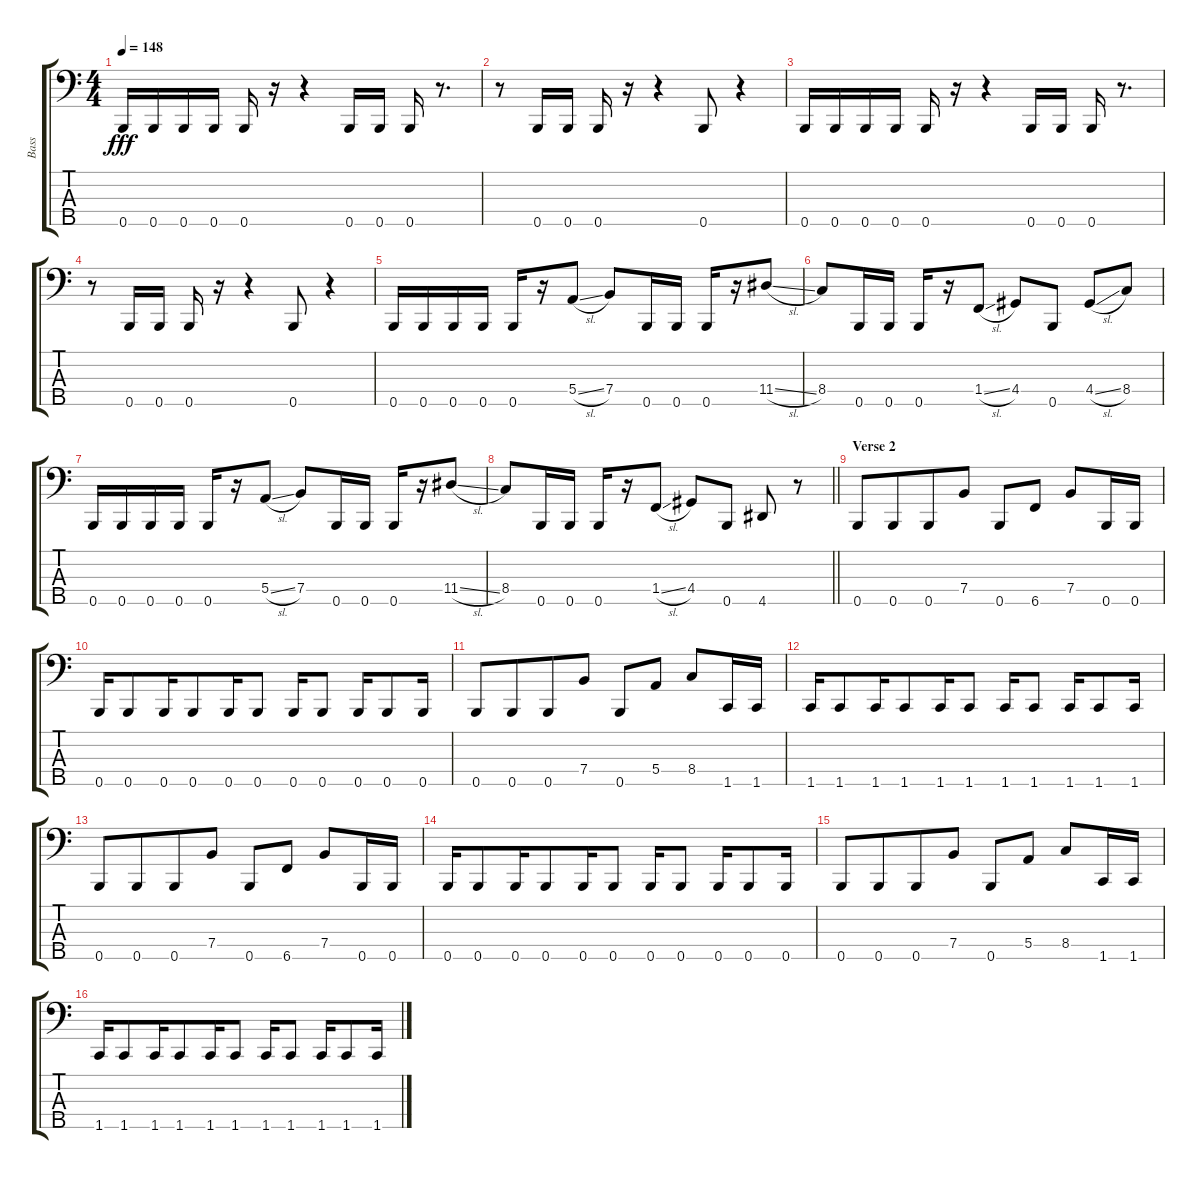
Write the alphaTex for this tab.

\track ("Bass" "Bass") {instrument electricbassfinger}
\staff {score tabs}
\tuning (G2 D2 A1 E1 B0) {hide}
\ts (4 4)
\tempo 148
\clef f4
\ks c
0.5.16{dy fff beam merge} 0.5.16 0.5.16{beam merge} 0.5.16 0.5.16 r.16{beam merge} r.4 0.5.16{beam merge} 0.5.16 0.5.16 r.8{d} |
r.8 0.5.16 0.5.16 0.5.16 r.16 r.4 0.5.8 r.4 |
0.5.16{beam merge} 0.5.16 0.5.16{beam merge} 0.5.16 0.5.16 r.16{beam merge} r.4 0.5.16{beam merge} 0.5.16 0.5.16 r.8{d} |
r.8 0.5.16 0.5.16 0.5.16 r.16 r.4 0.5.8 r.4 |
0.5.16{beam merge} 0.5.16 0.5.16{beam merge} 0.5.16 0.5.16 r.16{beam merge} 5.4{sl}.8 7.4.8 0.5.16{beam merge} 0.5.16 0.5.16 r.16 11.4{sl}.8 |
8.4.8 0.5.16 0.5.16 0.5.16 r.16 1.4{sl}.8 4.4.8 0.5.8 4.4{sl}.8 8.4.8 |
0.5.16{beam merge} 0.5.16 0.5.16{beam merge} 0.5.16 0.5.16 r.16{beam merge} 5.4{sl}.8 7.4.8 0.5.16{beam merge} 0.5.16 0.5.16 r.16 11.4{sl}.8 |
\barLineRight lightlight
8.4.8 0.5.16 0.5.16 0.5.16 r.16 1.4{sl}.8 4.4.8 0.5.8 4.5.8 r.8 |
\section ("" "Verse 2")
0.5.8{beam merge} 0.5.8{beam merge} 0.5.8 7.4.8 0.5.8{beam merge} 6.5.8 7.4.8{beam merge} 0.5.16{beam merge} 0.5.16 |
0.5.16{beam merge} 0.5.8{beam merge} 0.5.16{beam merge} 0.5.8{beam merge} 0.5.16{beam merge} 0.5.8 0.5.16{beam merge} 0.5.8 0.5.16 0.5.8 0.5.16 |
0.5.8{beam merge} 0.5.8{beam merge} 0.5.8 7.4.8 0.5.8{beam merge} 5.4.8 8.4.8{beam merge} 1.5.16{beam merge} 1.5.16 |
1.5.16{beam merge} 1.5.8{beam merge} 1.5.16{beam merge} 1.5.8{beam merge} 1.5.16{beam merge} 1.5.8 1.5.16{beam merge} 1.5.8 1.5.16 1.5.8 1.5.16 |
0.5.8{beam merge} 0.5.8{beam merge} 0.5.8 7.4.8 0.5.8{beam merge} 6.5.8 7.4.8{beam merge} 0.5.16{beam merge} 0.5.16 |
0.5.16{beam merge} 0.5.8{beam merge} 0.5.16{beam merge} 0.5.8{beam merge} 0.5.16{beam merge} 0.5.8 0.5.16{beam merge} 0.5.8 0.5.16 0.5.8 0.5.16 |
0.5.8{beam merge} 0.5.8{beam merge} 0.5.8 7.4.8 0.5.8{beam merge} 5.4.8 8.4.8{beam merge} 1.5.16{beam merge} 1.5.16 |
1.5.16{beam merge} 1.5.8{beam merge} 1.5.16{beam merge} 1.5.8{beam merge} 1.5.16{beam merge} 1.5.8 1.5.16{beam merge} 1.5.8 1.5.16 1.5.8 1.5.16
